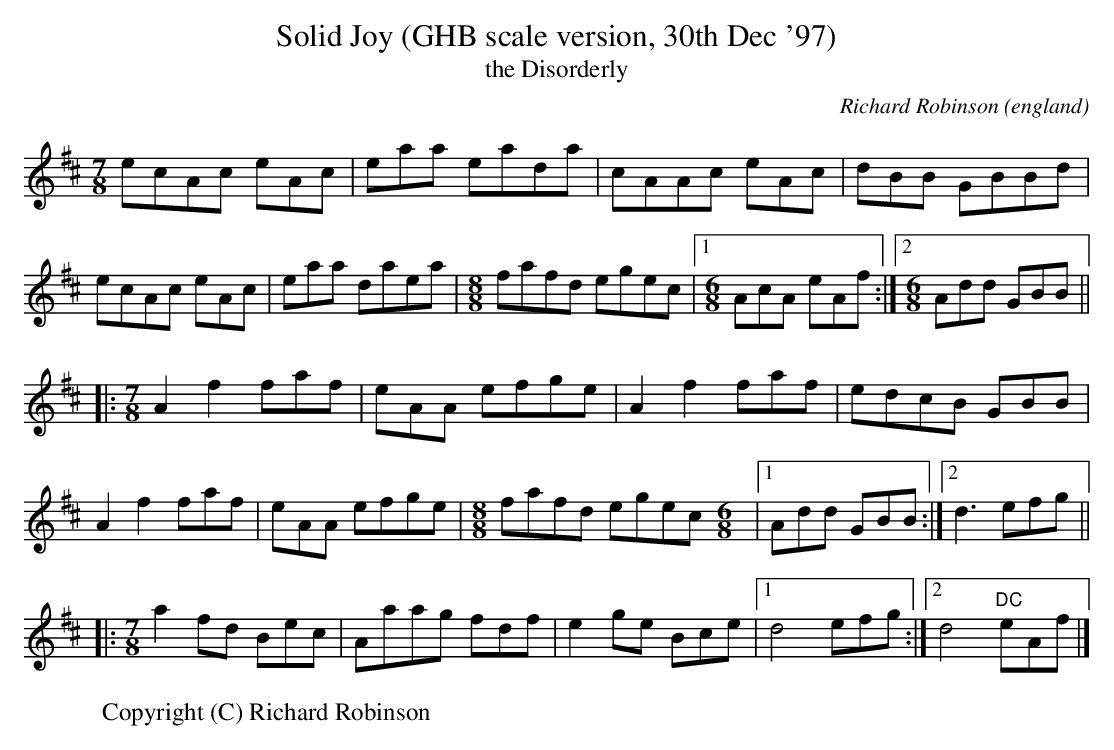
X:1
T:Solid Joy (GHB scale version, 30th Dec '97)
T:the Disorderly
O:england
M:7/8
C:Richard Robinson
K:D
ecAc eAc | eaa eada | cAAc eAc | dBB GBBd |
ecAc eAc | eaa daea | \
M:8/8
fafd egec  |1\
M:6/8
AcA eAf \
:|2 \
M:6/8
Add GBB ||
|:\
M:7/8
A2 f2 faf | eAA efge | \
A2 f2 faf | edcB GBB |
A2 f2 faf | eAA efge | \
M:8/8
fafd egec \
M:6/8
|1 Add GBB :|2 \
d3 efg ||
|:\
M:7/8
a2fd Bec| Aaag fdf  \
| e2ge Bce |1 \
d4 efg :|2 \
d4 "DC"eAf|]
W:Copyright (C) Richard Robinson
